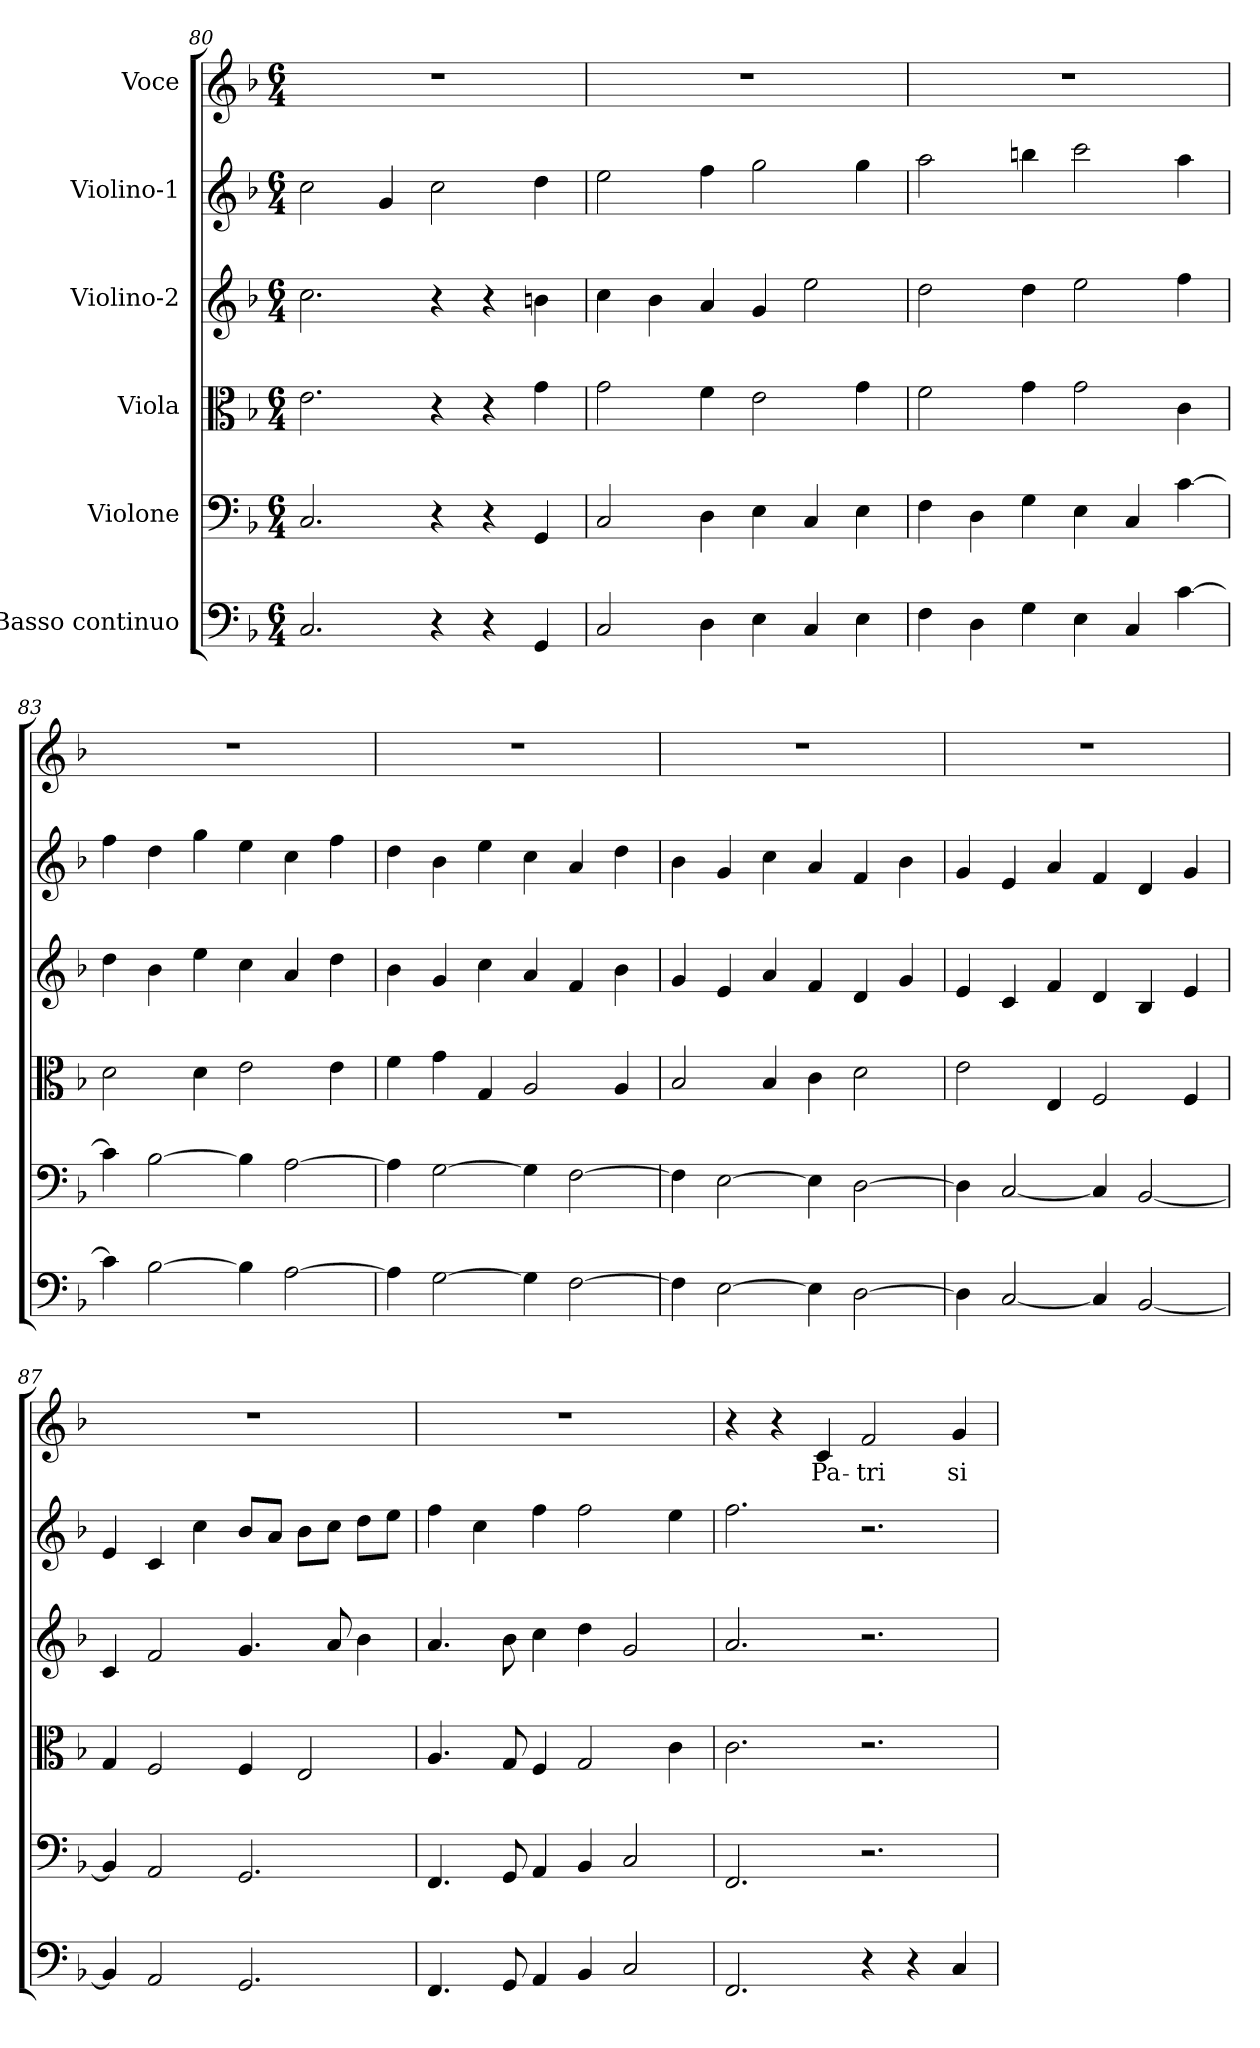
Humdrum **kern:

**kern	**kern	**kern	**kern	**kern	**kern	**text
*part6	*part5	*part4	*part3	*part2	*part1	*part1
*staff6	*staff5	*staff4	*staff3	*staff2	*staff1	*staff1
*I"Basso continuo	*I"Violone	*I"Viola	*I"Violino-2	*I"Violino-1	*I"Voce	*
!!LO:LB:g=z
*clefF4	*clefF4	*clefC3	*clefG2	*clefG2	*clefG2	*
*k[b-]	*k[b-]	*k[b-]	*k[b-]	*k[b-]	*k[b-]	*
*F:	*F:	*F:	*F:	*F:	*F:	*
*M6/4	*M6/4	*M6/4	*M6/4	*M6/4	*M6/4	*
=80	=80	=80	=80	=80	=80	=80
2.C/	2.C/	2.e\	2.cc\	2cc\	1.r	.
.	.	.	.	4g/	.	.
4r	4r	4r	4r	2cc\	.	.
4r	4r	4r	4r	.	.	.
4GG/	4GG/	4g\	4bn\	4dd\	.	.
=81	=81	=81	=81	=81	=81	=81
2C/	2C/	2g\	4cc\	2ee\	1.r	.
.	.	.	4b-\	.	.	.
4D\	4D\	4f\	4a/	4ff\	.	.
4E\	4E\	2e\	4g/	2gg\	.	.
4C/	4C/	.	2ee\	.	.	.
4E\	4E\	4g\	.	4gg\	.	.
=82	=82	=82	=82	=82	=82	=82
4F\	4F\	2f\	2dd\	2aa\	1.r	.
4D\	4D\	.	.	.	.	.
4G\	4G\	4g\	4dd\	4bbn\	.	.
4E\	4E\	2g\	2ee\	2ccc\	.	.
4C/	4C/	.	.	.	.	.
[4c\	[4c\	4c\	4ff\	4aa\	.	.
=83	=83	=83	=83	=83	=83	=83
4c\]	4c\]	2d\	4dd\	4ff\	1.r	.
[2B-\	[2B-\	.	4b-\	4dd\	.	.
.	.	4d\	4ee\	4gg\	.	.
4B-\]	4B-\]	2e\	4cc\	4ee\	.	.
[2A\	[2A\	.	4a/	4cc\	.	.
.	.	4e\	4dd\	4ff\	.	.
=84	=84	=84	=84	=84	=84	=84
4A\]	4A\]	4f\	4b-\	4dd\	1.r	.
[2G\	[2G\	4g\	4g/	4b-\	.	.
.	.	4G/	4cc\	4ee\	.	.
4G\]	4G\]	2A/	4a/	4cc\	.	.
[2F\	[2F\	.	4f/	4a/	.	.
.	.	4A/	4b-\	4dd\	.	.
!!LO:PB:g=z
=85	=85	=85	=85	=85	=85	=85
4F\]	4F\]	2B-/	4g/	4b-\	1.r	.
[2E\	[2E\	.	4e/	4g/	.	.
.	.	4B-/	4a/	4cc\	.	.
4E\]	4E\]	4c\	4f/	4a/	.	.
[2D\	[2D\	2d\	4d/	4f/	.	.
.	.	.	4g/	4b-\	.	.
=86	=86	=86	=86	=86	=86	=86
4D\]	4D\]	2e\	4e/	4g/	1.r	.
[2C/	[2C/	.	4c/	4e/	.	.
.	.	4E/	4f/	4a/	.	.
4C/]	4C/]	2F/	4d/	4f/	.	.
[2BB-/	[2BB-/	.	4B-/	4d/	.	.
.	.	4F/	4e/	4g/	.	.
=87	=87	=87	=87	=87	=87	=87
4BB-/]	4BB-/]	4G/	4c/	4e/	1.r	.
2AA/	2AA/	2F/	2f/	4c/	.	.
.	.	.	.	4cc\	.	.
2.GG/	2.GG/	4F/	4.g/	8b-/L	.	.
.	.	.	.	8a/J	.	.
.	.	2E/	.	8b-\L	.	.
.	.	.	8a/	8cc\J	.	.
.	.	.	4b-\	8dd\L	.	.
.	.	.	.	8ee\J	.	.
=88	=88	=88	=88	=88	=88	=88
4.FF/	4.FF/	4.A/	4.a/	4ff\	1.r	.
.	.	.	.	4cc\	.	.
8GG/	8GG/	8G/	8b-\	.	.	.
4AA/	4AA/	4F/	4cc\	4ff\	.	.
4BB-/	4BB-/	2G/	4dd\	2ff\	.	.
2C/	2C/	.	2g/	.	.	.
.	.	4c\	.	4ee\	.	.
!!LO:LB:g=z
=89	=89	=89	=89	=89	=89	=89
2.FF/	2.FF/	2.c\	2.a/	2.ff\	4r	.
.	.	.	.	.	4r	.
!	!	!	!	!	!	!LO:LY:b
.	.	.	.	.	4c/	Pa-
!	!	!	!	!	!	!LO:LY:b
4r	2.r	2.r	2.r	2.r	2f/	-tri
4r	.	.	.	.	.	.
!	!	!	!	!	!	!LO:LY:b
4C/	.	.	.	.	4g/	si-
=	=	=	=	=	=	=
*-	*-	*-	*-	*-	*-	*-
